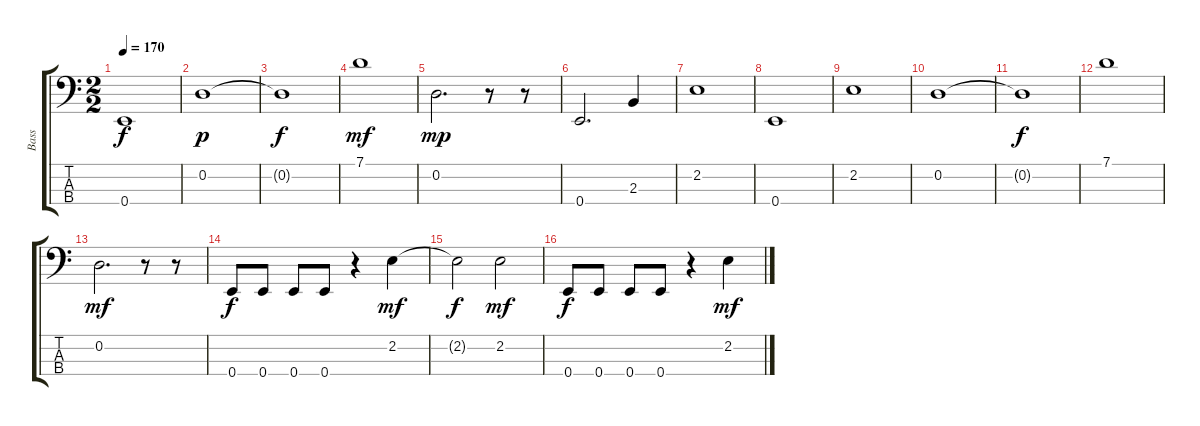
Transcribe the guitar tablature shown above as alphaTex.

\track ("Bass" "Bass") {instrument electricbassfinger}
\staff {score tabs}
\tuning (G2 D2 A1 E1) {hide}
\ts (2 2)
\tempo 170
\clef f4
\ks c
0.4{t}.1{dy f} |
0.2.1{dy p} |
0.2{t}.1{dy f} |
7.1.1{dy mf} |
0.2.2{d dy mp} r.8 r.8 |
0.4.2{d} 2.3.4 |
2.2.1 |
0.4.1 |
2.2.1 |
0.2.1 |
0.2{t}.1{dy f} |
7.1.1 |
0.2.2{d dy mf} r.8 r.8 |
0.4.8{dy f} 0.4.8 0.4.8 0.4.8 r.4 2.2.4{dy mf} |
2.2{t}.2{dy f} 2.2.2{dy mf} |
0.4.8{dy f} 0.4.8 0.4.8 0.4.8 r.4 2.2.4{dy mf}
